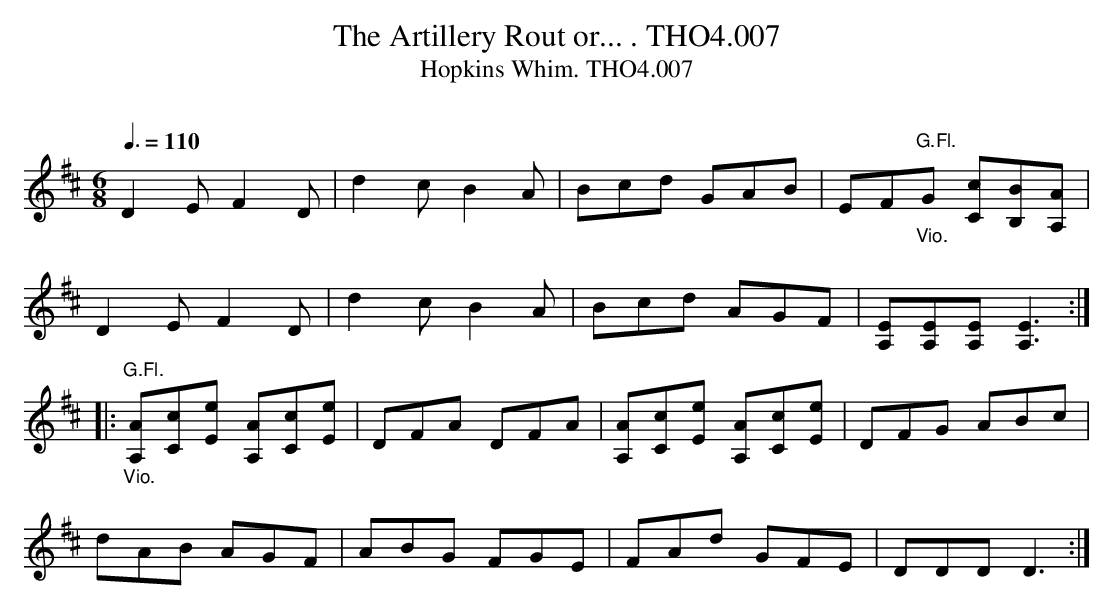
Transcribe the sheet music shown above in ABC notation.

X:1
T:Artillery Rout or... . THO4.007, The
O:
T:Hopkins Whim. THO4.007
M:6/8
L:1/8
Q:3/8=110
K:D
D2 E F2 D|d2 c B2 A|Bcd GAB|EF"^G.Fl.""_Vio."G [cC][BB,][AA,]|
D2 E F2 D|d2 c B2 A|Bcd AGF|[EA,][EA,][EA,] [E3A,3]:|
|:"^G.Fl.""_Vio." [AA,][cC][eE] [AA,][cC][eE]|DFA DFA|[AA,][cC][eE] [AA,][cC][eE]|\
DFG ABc|
dAB AGF|ABG FGE|FAd GFE|DDD D3:|
